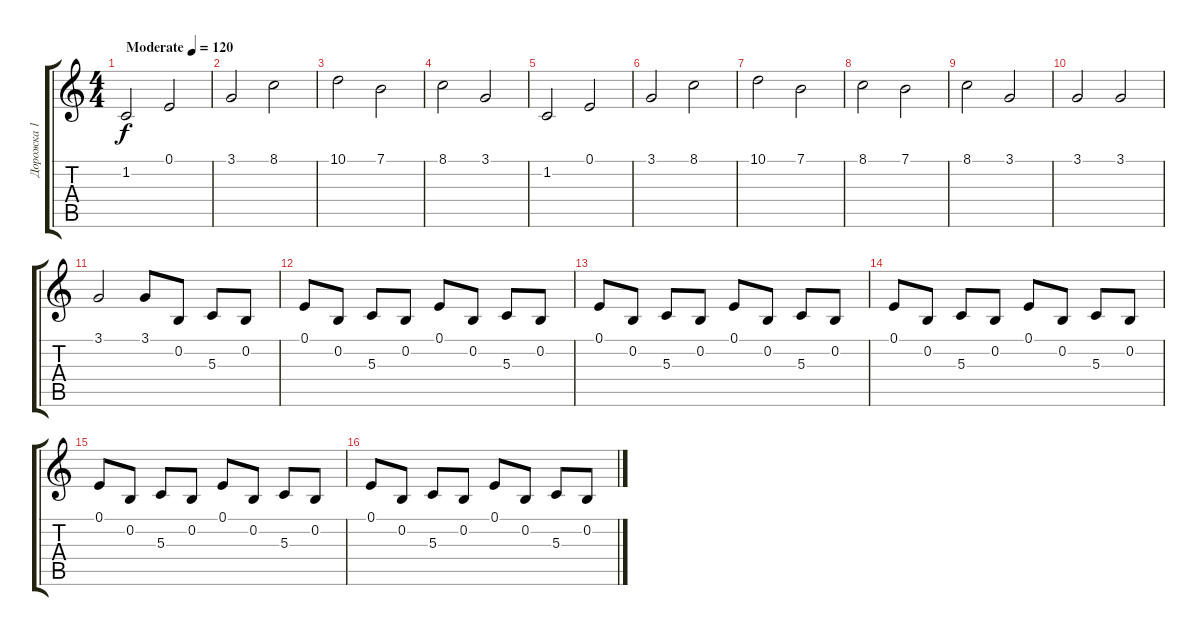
\track ("Дорожка 1" "Дорожка 1") {instrument acousticgrandpiano}
\staff {score tabs}
\tuning (E4 B3 G3 D3 A2 E2) {hide}
\ts (4 4)
\tempo (120 "Moderate")
\clef g2
\ks c
1.2.2{dy f instrument acousticgrandpiano} 0.1.2 |
3.1.2 8.1.2 |
10.1.2 7.1.2 |
8.1.2 3.1.2 |
1.2.2 0.1.2 |
3.1.2 8.1.2 |
10.1.2 7.1.2 |
8.1.2 7.1.2 |
8.1.2 3.1.2 |
3.1.2 3.1.2 |
3.1.2 3.1.8 0.2.8 5.3.8 0.2.8 |
0.1.8 0.2.8 5.3.8 0.2.8 0.1.8 0.2.8 5.3.8 0.2.8 |
0.1.8 0.2.8 5.3.8 0.2.8 0.1.8 0.2.8 5.3.8 0.2.8 |
0.1.8 0.2.8 5.3.8 0.2.8 0.1.8 0.2.8 5.3.8 0.2.8 |
0.1.8 0.2.8 5.3.8 0.2.8 0.1.8 0.2.8 5.3.8 0.2.8 |
0.1.8 0.2.8 5.3.8 0.2.8 0.1.8 0.2.8 5.3.8 0.2.8
